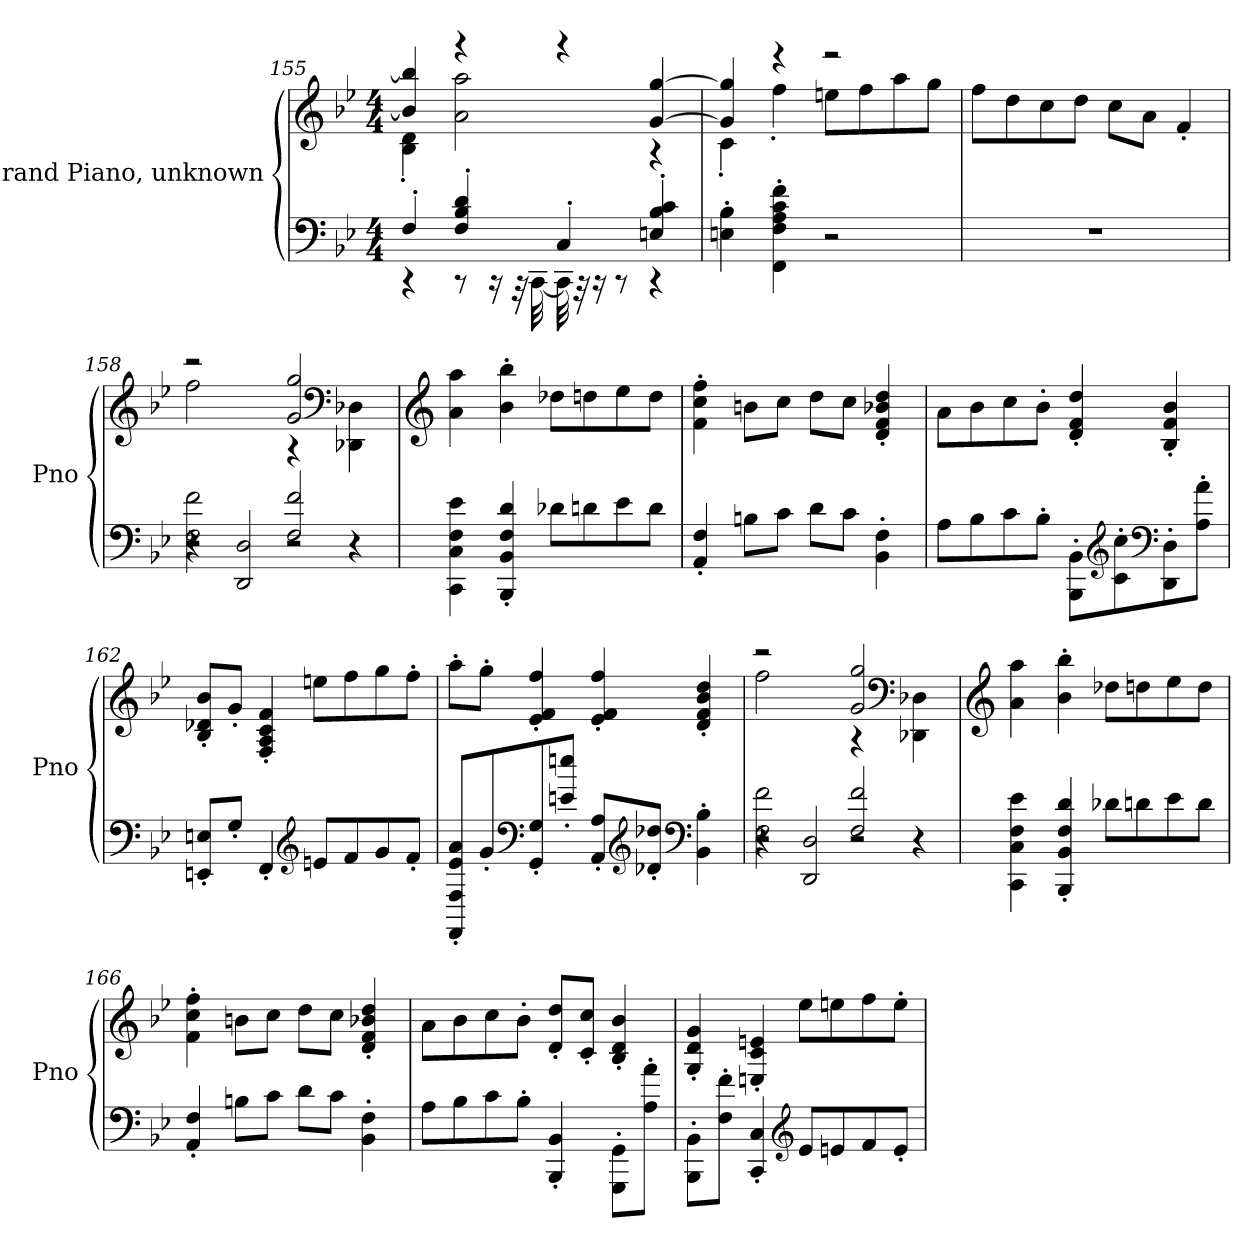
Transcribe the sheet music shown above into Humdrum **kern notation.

**kern	**kern
*part1	*part1
*staff2	*staff1
*I"Grand Piano, unknown	*
*I'Pno	*
*clefF4	*clefG2
*k[b-e-]	*k[b-e-]
*M4/4	*M4/4
=155	=155
*^	*^
4F'/	4r	4b-/] 4bb-/]	4B-\' 4d\'
4F/' 4B-/' 4d/'	8r	4r	2a\ 2aa\
.	16r	.	.
.	32r	.	.
.	[32CC\	.	.
4C'/	32CC\]	4r	.
.	32r	.	.
.	16r	.	.
.	8r	.	.
4En/' 4B-/' 4c/'	4r	[4g/ [4gg/	4r
*v	*v	*	*
!!LO:PB:g=z	!!
=156	=156	=156
4En\' 4B-\'	4g/] 4gg/]	4c'\
4FF\' 4F\' 4A\' 4c\' 4f\'	4r	4ff'\
2r	2r	8een\L
.	.	8ff\
.	.	8aa\
.	.	8gg\J
*	*v	*v
=157	=157
1r	8ff\L
.	8dd\
.	8cc\
.	8dd\J
.	8cc\L
.	8a\J
.	4f'/
=158	=158
*^	*^
*	*^	*	*
2r	2F\ 2f\	4r	2r	2ff\
.	.	2DD/ 2D/	.	.
2F/ 2f/	2r	.	2g/ 2gg/	4r
*	*	*	*clefF4	*
.	.	4r	.	4DD-X\ 4D-X\
*v	*v	*v	*	*
*	*v	*v
=159	=159
*	*clefG2
4CC\ 4C\ 4F\ 4e-\	4a\ 4aa\
4BBB-/' 4BB-/' 4F/' 4d/'	4b-\' 4bb-\'
8d-X\L	8dd-X\L
8dn\	8ddn\
8e-\	8ee-\
8d\J	8dd\J
=160	=160
4AA/' 4F/'	4f\' 4cc\' 4ff\'
8Bn\L	8bn\L
8c\J	8cc\J
8d\L	8dd\L
8c\J	8cc\J
4BB-\' 4F\'	4d/' 4f/' 4b-X/' 4dd/'
!!LO:LB:g=z
=161	=161
8A\L	8a\L
8B-\	8b-\
8c\	8cc\
8B-'\J	8b-'\J
8BBB-\' 8BB-\'L	4d/' 4f/' 4dd/'
*clefG2	*
8c\' 8cc\'	.
*clefF4	*
8DD\' 8D\'	4B-/' 4f/' 4b-/'
8A\' 8a\'J	.
=162	=162
8EEn/' 8En/'L	8B-/' 8d-X/' 8b-/'L
8G'/J	8g'/J
4FF'/	4F/' 4A/' 4c/' 4f/'
*clefG2	*
8en/L	8een\L
8f/	8ff\
8g/	8gg\
8f'/J	8ff'\J
=163	=163
8FF/' 8F/' 8e-/' 8a/'L	8aa'\L
8g'/	8gg'\J
*clefF4	*
8GG/' 8G/'	4e-/' 4f/' 4ff/'
8en/' 8een/'J	.
8AA/' 8A/'L	4e-/' 4f/' 4ff/'
*clefG2	*
8d-X/' 8dd-X/'J	.
*clefF4	*
4BB-\' 4B-\'	4d/' 4f/' 4b-/' 4dd/'
=164	=164
*^	*^
*	*^	*	*
2r	2F\ 2f\	4r	2r	2ff\
.	.	2DD/ 2D/	.	.
2F/ 2f/	2r	.	2g/ 2gg/	4r
*	*	*	*clefF4	*
.	.	4r	.	4DD-X\ 4D-X\
*v	*v	*v	*	*
*	*v	*v
!!LO:LB:g=z
=165	=165
*	*clefG2
4CC\ 4C\ 4F\ 4e-\	4a\ 4aa\
4BBB-/' 4BB-/' 4F/' 4d/'	4b-\' 4bb-\'
8d-X\L	8dd-X\L
8dn\	8ddn\
8e-\	8ee-\
8d\J	8dd\J
=166	=166
4AA/' 4F/'	4f\' 4cc\' 4ff\'
8Bn\L	8bn\L
8c\J	8cc\J
8d\L	8dd\L
8c\J	8cc\J
4BB-\' 4F\'	4d/' 4f/' 4b-X/' 4dd/'
=167	=167
8A\L	8a\L
8B-\	8b-\
8c\	8cc\
8B-'\J	8b-'\J
4BBB-/' 4BB-/'	8d/' 8dd/'L
.	8c/' 8cc/'J
8GGG\' 8GG\'L	4B-/' 4d/' 4b-/'
8A\' 8a\'J	.
=168	=168
8BBB-\' 8BB-\'L	4G/' 4d/' 4g/'
8F\' 8f\'J	.
4CC/' 4C/'	4En/' 4c/' 4en/'
*clefG2	*
8e-/L	8ee-\L
8en/	8een\
8f/	8ff\
8e'/J	8ee'\J
=	=
*-	*-
